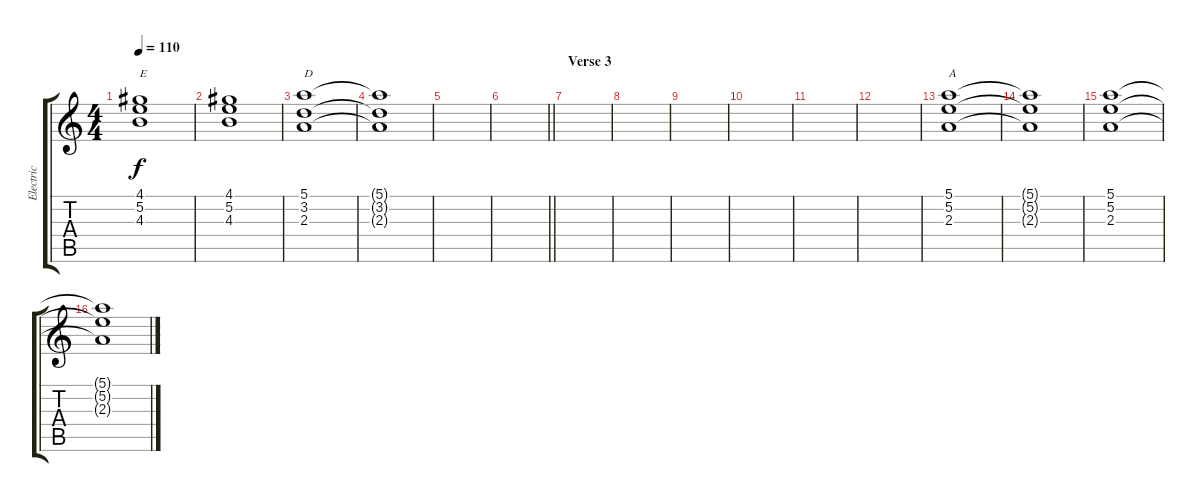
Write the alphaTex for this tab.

\track ("Electric" "Electric") {instrument overdrivenguitar}
\staff {score tabs}
\tuning (E4 B3 G3 D3 A2 E2) {hide}
\ts (4 4)
\tempo 110
\clef g2
\ks c
(4.1 5.2 4.3).1{txt "E" dy f} |
(4.1 5.2 4.3).1 |
(5.1 3.2 2.3).1{txt "D"} |
(5.1{t} 3.2{t} 2.3{t}).1 |
|
\barLineRight lightlight
|
\section ("" "Verse 3")
|
|
|
|
|
|
(5.1 5.2 2.3).1{txt "A"} |
(5.1{t} 5.2{t} 2.3{t}).1 |
(5.1 5.2 2.3).1 |
(5.1{t} 5.2{t} 2.3{t}).1
